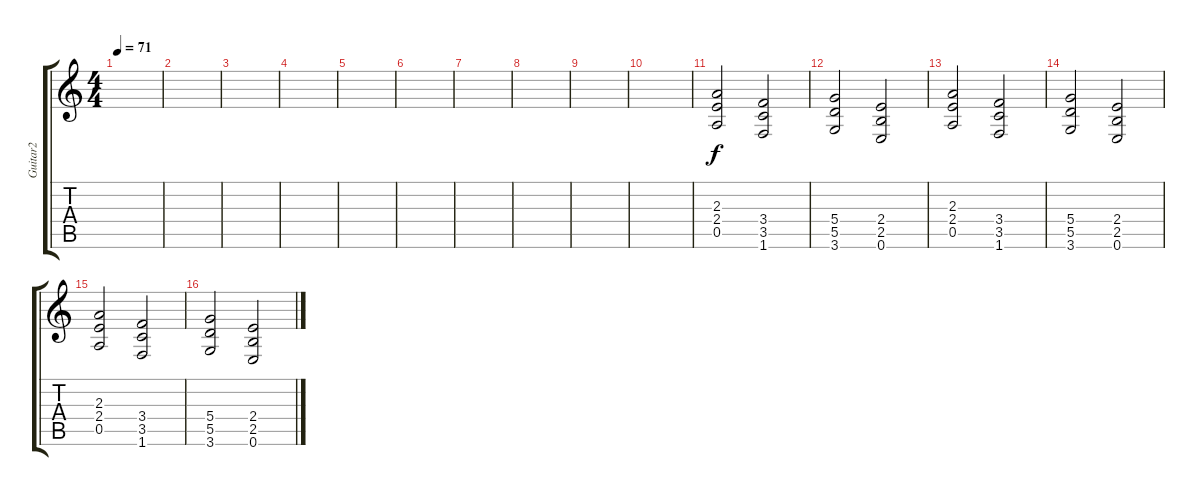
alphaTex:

\track ("Guitar2" "Guitar2") {instrument overdrivenguitar}
\staff {score tabs}
\tuning (E4 B3 G3 D3 A2 E2) {hide}
\ts (4 4)
\tempo 71
\clef g2
\ks c
|
|
|
|
|
|
|
|
|
|
(2.3 2.4 0.5).2 (3.4 3.5 1.6).2 |
(5.4 5.5 3.6).2 (2.4 2.5 0.6).2 |
(2.3 2.4 0.5).2 (3.4 3.5 1.6).2 |
(5.4 5.5 3.6).2 (2.4 2.5 0.6).2 |
(2.3 2.4 0.5).2 (3.4 3.5 1.6).2 |
(5.4 5.5 3.6).2 (2.4 2.5 0.6).2
